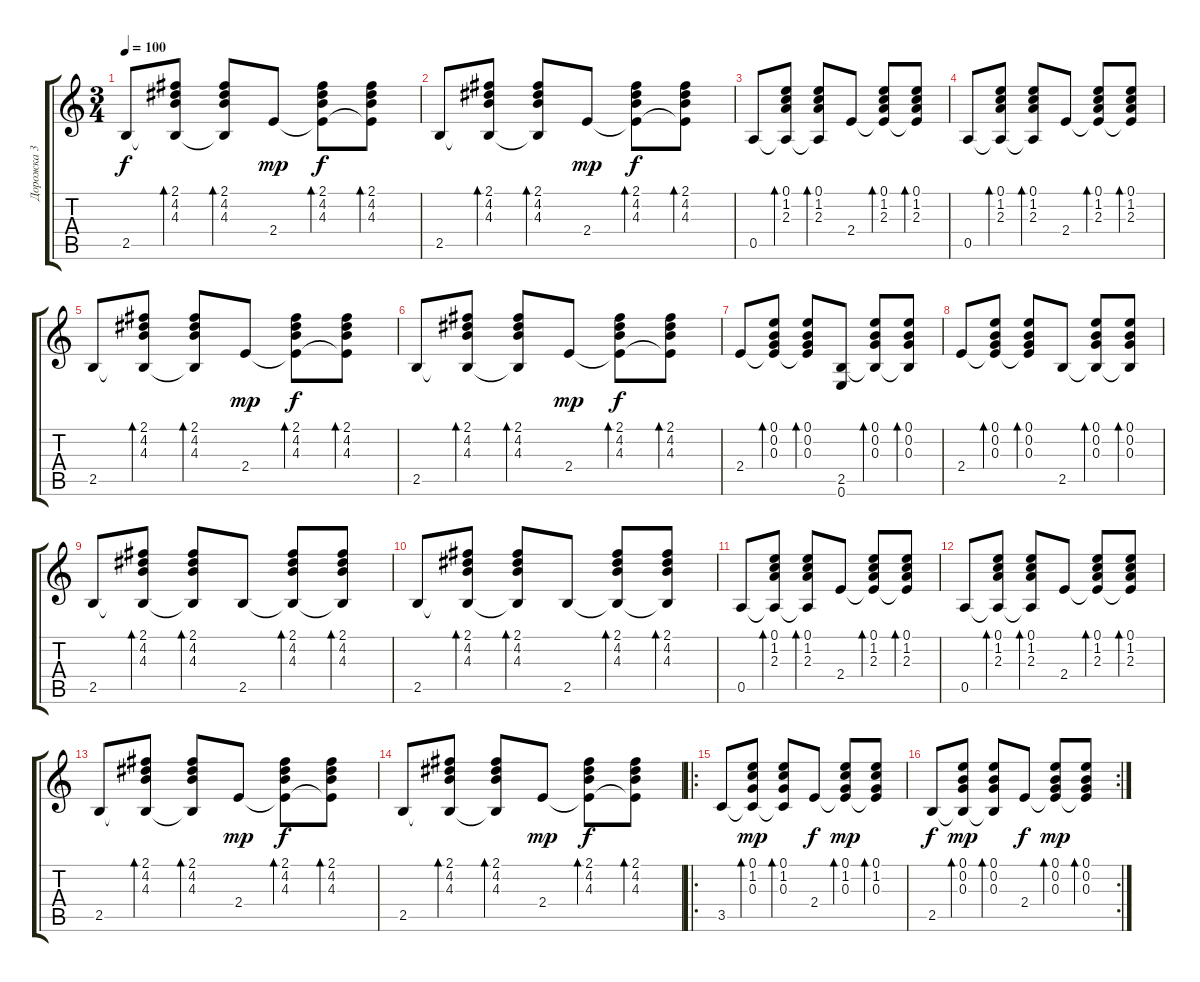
\track ("Дорожка 3" "Дорожка 3") {instrument acousticguitarsteel}
\staff {score tabs}
\tuning (E4 B3 G3 D3 A2 E2) {hide}
\ts (3 4)
\tempo 100
\clef g2
\ks c
2.5.8{dy f} (2.1 4.2 4.3 2.5{t}).8{bd 60} (2.1 4.2 4.3 2.5{t}).8{bd 60} 2.4.8{dy mp} (2.1 4.2 4.3 2.4{t}).8{bd 60 dy f} (2.1 4.2 4.3 2.4{t}).8{bd 60} |
2.5.8 (2.1 4.2 4.3 2.5{t}).8{bd 60} (2.1 4.2 4.3 2.5{t}).8{bd 60} 2.4.8{dy mp} (2.1 4.2 4.3 2.4{t}).8{bd 60 dy f} (2.1 4.2 4.3 2.4{t}).8{bd 60} |
0.5.8 (0.1 1.2 2.3 0.5{t}).8{bd 60} (0.1 1.2 2.3 0.5{t}).8{bd 60} 2.4.8 (0.1 1.2 2.3 2.4{t}).8{bd 60} (0.1 1.2 2.3 2.4{t}).8{bd 60} |
0.5.8 (0.1 1.2 2.3 0.5{t}).8{bd 60} (0.1 1.2 2.3 0.5{t}).8{bd 60} 2.4.8 (0.1 1.2 2.3 2.4{t}).8{bd 60} (0.1 1.2 2.3 2.4{t}).8{bd 60} |
2.5.8 (2.1 4.2 4.3 2.5{t}).8{bd 60} (2.1 4.2 4.3 2.5{t}).8{bd 60} 2.4.8{dy mp} (2.1 4.2 4.3 2.4{t}).8{bd 60 dy f} (2.1 4.2 4.3 2.4{t}).8{bd 60} |
2.5.8 (2.1 4.2 4.3 2.5{t}).8{bd 60} (2.1 4.2 4.3 2.5{t}).8{bd 60} 2.4.8{dy mp} (2.1 4.2 4.3 2.4{t}).8{bd 60 dy f} (2.1 4.2 4.3 2.4{t}).8{bd 60} |
2.4.8 (0.1 0.2 0.3 2.4{t}).8{bd 60} (0.1 0.2 0.3 2.4{t}).8{bd 60} (2.5 0.6).8 (0.1 0.2 0.3 2.5{t}).8{bd 60} (0.1 0.2 0.3 2.5{t}).8{bd 60} |
2.4.8 (0.1 0.2 0.3 2.4{t}).8{bd 60} (0.1 0.2 0.3 2.4{t}).8{bd 60} 2.5.8 (0.1 0.2 0.3 2.5{t}).8{bd 60} (0.1 0.2 0.3 2.5{t}).8{bd 60} |
2.5.8 (2.1 4.2 4.3 2.5{t}).8{bd 60} (2.1 4.2 4.3 2.5{t}).8{bd 60} 2.5.8 (2.1 4.2 4.3 2.5{t}).8{bd 60} (2.1 4.2 4.3 2.5{t}).8{bd 60} |
2.5.8 (2.1 4.2 4.3 2.5{t}).8{bd 60} (2.1 4.2 4.3 2.5{t}).8{bd 60} 2.5.8 (2.1 4.2 4.3 2.5{t}).8{bd 60} (2.1 4.2 4.3 2.5{t}).8{bd 60} |
0.5.8 (0.1 1.2 2.3 0.5{t}).8{bd 60} (0.1 1.2 2.3 0.5{t}).8{bd 60} 2.4.8 (0.1 1.2 2.3 2.4{t}).8{bd 60} (0.1 1.2 2.3 2.4{t}).8{bd 60} |
0.5.8 (0.1 1.2 2.3 0.5{t}).8{bd 60} (0.1 1.2 2.3 0.5{t}).8{bd 60} 2.4.8 (0.1 1.2 2.3 2.4{t}).8{bd 60} (0.1 1.2 2.3 2.4{t}).8{bd 60} |
2.5.8 (2.1 4.2 4.3 2.5{t}).8{bd 60} (2.1 4.2 4.3 2.5{t}).8{bd 60} 2.4.8{dy mp} (2.1 4.2 4.3 2.4{t}).8{bd 60 dy f} (2.1 4.2 4.3 2.4{t}).8{bd 60} |
2.5.8 (2.1 4.2 4.3 2.5{t}).8{bd 60} (2.1 4.2 4.3 2.5{t}).8{bd 60} 2.4.8{dy mp} (2.1 4.2 4.3 2.4{t}).8{bd 60 dy f} (2.1 4.2 4.3 2.4{t}).8{bd 60} |
\ro
3.5.8 (0.1 1.2 0.3 3.5{t}).8{bd 60 dy mp} (0.1 1.2 0.3 3.5{t}).8{bd 60} 2.4.8{dy f} (0.1 1.2 0.3 2.4{t}).8{bd 60 dy mp} (0.1 1.2 0.3 2.4{t}).8{bd 60} |
\rc 2
2.5.8{dy f} (0.1 0.2 0.3 2.5{t}).8{bd 60 dy mp} (0.1 0.2 0.3 2.5{t}).8{bd 60} 2.4.8{dy f} (0.1 0.2 0.3 2.4{t}).8{bd 60 dy mp} (0.1 0.2 0.3 2.4{t}).8{bd 60}
